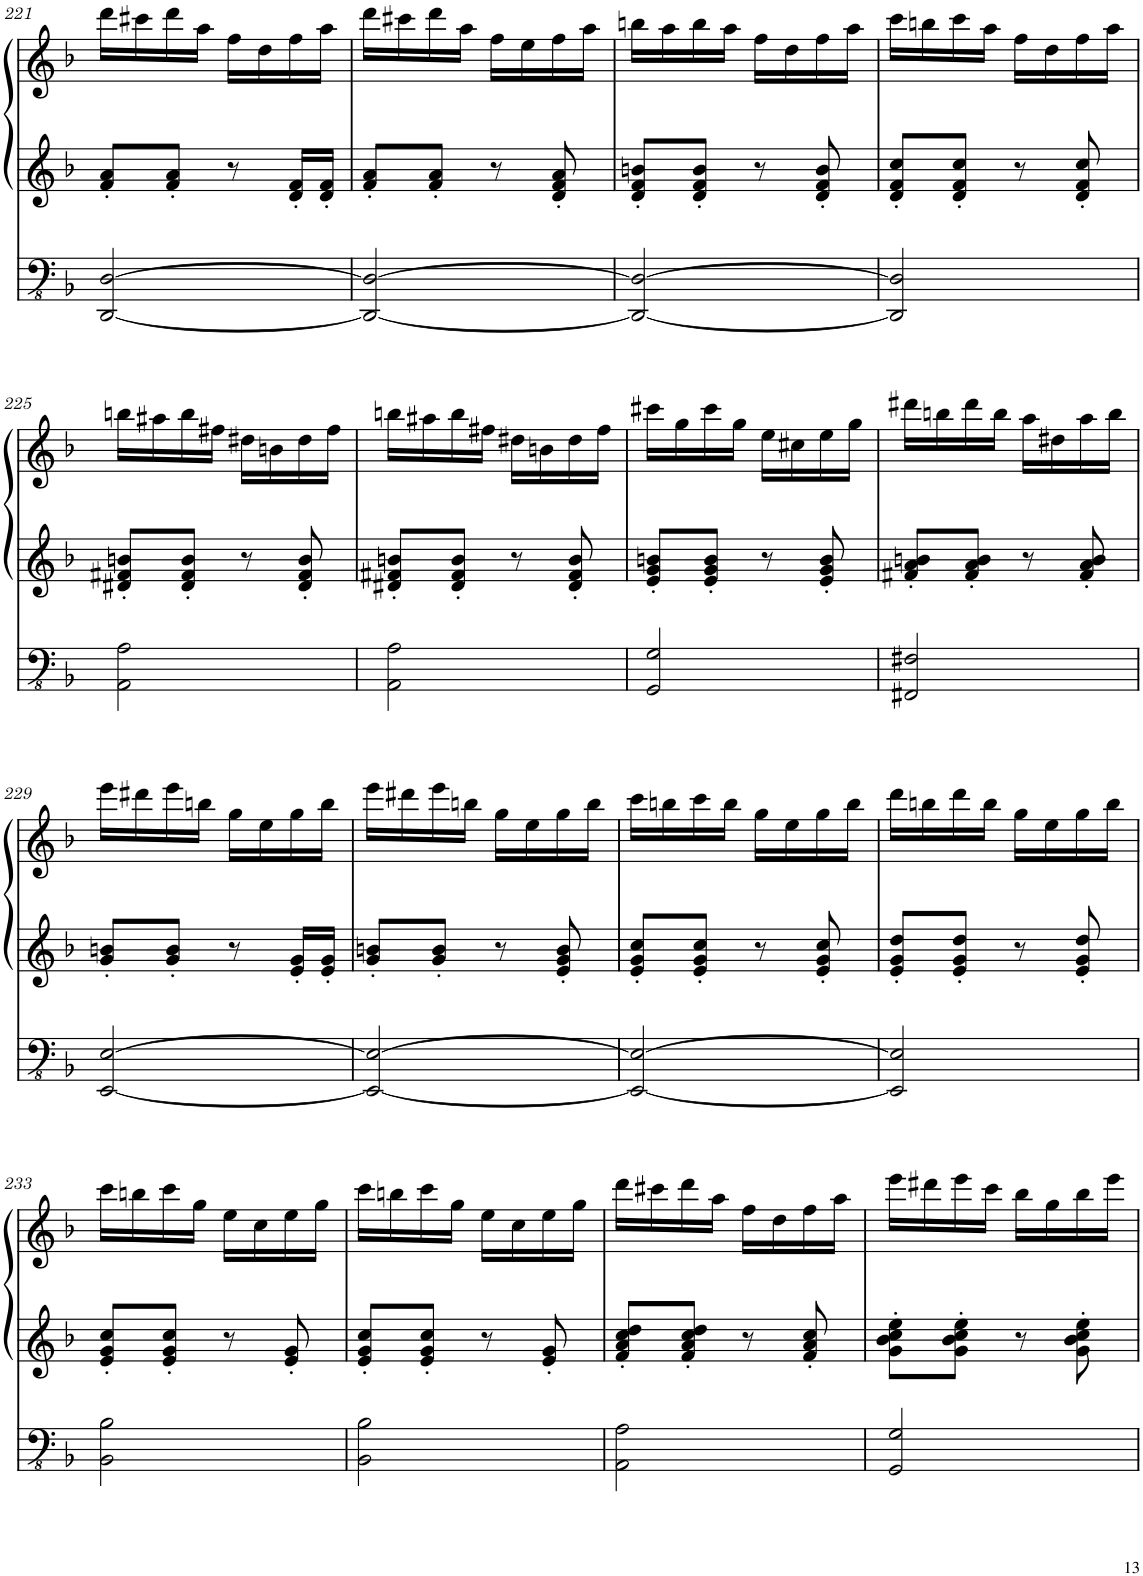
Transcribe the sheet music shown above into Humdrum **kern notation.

**kern	**kern	**kern
*part1	*part1	*part1
*staff3	*staff2	*staff1
*I"Pipe Organ	*	*
*I'Org.	*	*
!!LO:PB:g=z
*clefFv4	*clefG2	*clefG2
*k[b-]	*k[b-]	*k[b-]
*M2/4	*M2/4	*M2/4
=221	=221	=221
[2DDD/ [2DD/	8f/' 8a/'L	16ddd\LL
.	.	16ccc#X\
.	8f/' 8a/'J	16ddd\
.	.	16aa\JJ
.	8r	16ff\LL
.	.	16dd\
.	16d/' 16f/'LL	16ff\
.	16d/' 16f/'JJ	16aa\JJ
=222	=222	=222
2DDD/_ 2DD/_	8f/' 8a/'L	16ddd\LL
.	.	16ccc#X\
.	8f/' 8a/'J	16ddd\
.	.	16aa\JJ
.	8r	16ff\LL
.	.	16ee\
.	8d/' 8f/' 8a/'	16ff\
.	.	16aa\JJ
=223	=223	=223
2DDD/_ 2DD/_	8d/' 8f/' 8bn/'L	16bbn\LL
.	.	16aa\
.	8d/' 8f/' 8b/'J	16bb\
.	.	16aa\JJ
.	8r	16ff\LL
.	.	16dd\
.	8d/' 8f/' 8b/'	16ff\
.	.	16aa\JJ
=224	=224	=224
2DDD/] 2DD/]	8d/' 8f/' 8cc/'L	16ccc\LL
.	.	16bbn\
.	8d/' 8f/' 8cc/'J	16ccc\
.	.	16aa\JJ
.	8r	16ff\LL
.	.	16dd\
.	8d/' 8f/' 8cc/'	16ff\
.	.	16aa\JJ
!!LO:LB:g=z
=225	=225	=225
2AAA\ 2AA\	8d#X/' 8f#X/' 8bn/'L	16bbn\LL
.	.	16aa#X\
.	8d#/' 8f#/' 8b/'J	16bb\
.	.	16ff#X\JJ
.	8r	16dd#X\LL
.	.	16bn\
.	8d#/' 8f#/' 8b/'	16dd#\
.	.	16ff#\JJ
=226	=226	=226
2AAA\ 2AA\	8d#X/' 8f#X/' 8bn/'L	16bbn\LL
.	.	16aa#X\
.	8d#/' 8f#/' 8b/'J	16bb\
.	.	16ff#X\JJ
.	8r	16dd#X\LL
.	.	16bn\
.	8d#/' 8f#/' 8b/'	16dd#\
.	.	16ff#\JJ
=227	=227	=227
2GGG/ 2GG/	8e/' 8g/' 8bn/'L	16ccc#X\LL
.	.	16gg\
.	8e/' 8g/' 8b/'J	16ccc#\
.	.	16gg\JJ
.	8r	16ee\LL
.	.	16cc#X\
.	8e/' 8g/' 8b/'	16ee\
.	.	16gg\JJ
=228	=228	=228
2FFF#X/ 2FF#X/	8f#X/' 8a/' 8bn/'L	16ddd#X\LL
.	.	16bbn\
.	8f#/' 8a/' 8b/'J	16ddd#\
.	.	16bb\JJ
.	8r	16aa\LL
.	.	16dd#X\
.	8f#/' 8a/' 8b/'	16aa\
.	.	16bb\JJ
!!LO:LB:g=z
=229	=229	=229
[2EEE/ [2EE/	8g/' 8bn/'L	16eee\LL
.	.	16ddd#X\
.	8g/' 8b/'J	16eee\
.	.	16bbn\JJ
.	8r	16gg\LL
.	.	16ee\
.	16e/' 16g/'LL	16gg\
.	16e/' 16g/'JJ	16bb\JJ
=230	=230	=230
2EEE/_ 2EE/_	8g/' 8bn/'L	16eee\LL
.	.	16ddd#X\
.	8g/' 8b/'J	16eee\
.	.	16bbn\JJ
.	8r	16gg\LL
.	.	16ee\
.	8e/' 8g/' 8b/'	16gg\
.	.	16bb\JJ
=231	=231	=231
2EEE/_ 2EE/_	8e/' 8g/' 8cc/'L	16ccc\LL
.	.	16bbn\
.	8e/' 8g/' 8cc/'J	16ccc\
.	.	16bb\JJ
.	8r	16gg\LL
.	.	16ee\
.	8e/' 8g/' 8cc/'	16gg\
.	.	16bb\JJ
=232	=232	=232
2EEE/] 2EE/]	8e/' 8g/' 8dd/'L	16ddd\LL
.	.	16bbn\
.	8e/' 8g/' 8dd/'J	16ddd\
.	.	16bb\JJ
.	8r	16gg\LL
.	.	16ee\
.	8e/' 8g/' 8dd/'	16gg\
.	.	16bb\JJ
!!LO:LB:g=z
=233	=233	=233
2BBB-\ 2BB-\	8e/' 8g/' 8cc/'L	16ccc\LL
.	.	16bbn\
.	8e/' 8g/' 8cc/'J	16ccc\
.	.	16gg\JJ
.	8r	16ee\LL
.	.	16cc\
.	8e/' 8g/'	16ee\
.	.	16gg\JJ
=234	=234	=234
2BBB-\ 2BB-\	8e/' 8g/' 8cc/'L	16ccc\LL
.	.	16bbn\
.	8e/' 8g/' 8cc/'J	16ccc\
.	.	16gg\JJ
.	8r	16ee\LL
.	.	16cc\
.	8e/' 8g/'	16ee\
.	.	16gg\JJ
=235	=235	=235
2AAA\ 2AA\	8f/' 8a/' 8cc/' 8dd/'L	16ddd\LL
.	.	16ccc#X\
.	8f/' 8a/' 8cc/' 8dd/'J	16ddd\
.	.	16aa\JJ
.	8r	16ff\LL
.	.	16dd\
.	8f/' 8a/' 8cc/'	16ff\
.	.	16aa\JJ
=236	=236	=236
2GGG/ 2GG/	8g\' 8b-\' 8cc\' 8ee\'L	16eee\LL
.	.	16ddd#X\
.	8g\' 8b-\' 8cc\' 8ee\'J	16eee\
.	.	16ccc\JJ
.	8r	16bb-\LL
.	.	16gg\
.	8g\' 8b-\' 8cc\' 8ee\'	16bb-\
.	.	16eee\JJ
=	=	=
*-	*-	*-
